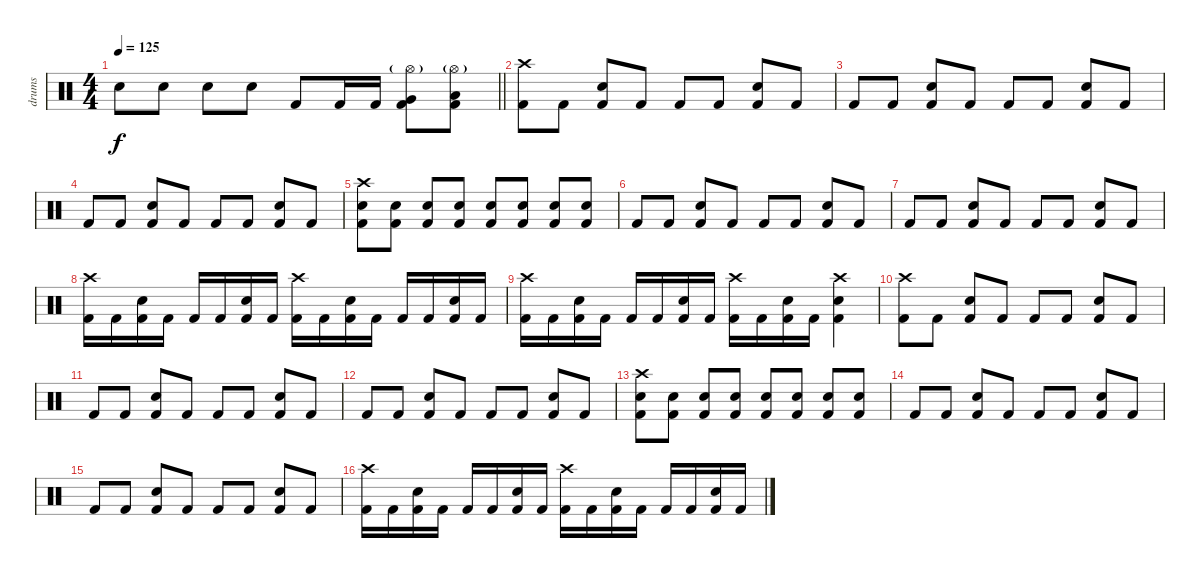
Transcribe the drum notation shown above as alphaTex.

\track ("drums" "drums") {instrument percussion}
\staff {score}
\articulation defaults
\ts (4 4)
\tempo 125
\clef neutral
\barLineRight lightlight
\ks c "Snare (hit) 2".8{dy f} "Snare (hit) 2".8 "Snare (hit) 2".8 "Snare (hit) 2".8 "Kick (hit) 2".8 "Kick (hit) 2".16 "Kick (hit) 2".16
("Very Low Tom (hit)" "Kick (hit) 2" "Hi-Hat (open)"{g}).8 ("Low Floor Tom (hit)" "Kick (hit) 2" "Hi-Hat (open)"{g}).8 |
("Crash high (hit)" "Kick (hit) 2").8 "Kick (hit) 2".8 ("Snare (hit) 2" "Kick (hit) 2").8 "Kick (hit) 2".8 "Kick (hit) 2".8 "Kick (hit) 2".8 ("Snare (hit) 2" "Kick (hit) 2").8 "Kick (hit) 2".8 |
"Kick (hit) 2".8 "Kick (hit) 2".8 ("Snare (hit) 2" "Kick (hit) 2").8 "Kick (hit) 2".8 "Kick (hit) 2".8 "Kick (hit) 2".8 ("Snare (hit) 2" "Kick (hit) 2").8 "Kick (hit) 2".8 |
"Kick (hit) 2".8 "Kick (hit) 2".8 ("Snare (hit) 2" "Kick (hit) 2").8 "Kick (hit) 2".8 "Kick (hit) 2".8 "Kick (hit) 2".8 ("Snare (hit) 2" "Kick (hit) 2").8 "Kick (hit) 2".8 |
("Crash high (hit)" "Snare (hit) 2" "Kick (hit) 2").8 ("Snare (hit) 2" "Kick (hit) 2").8 ("Snare (hit) 2" "Kick (hit) 2").8 ("Snare (hit) 2" "Kick (hit) 2").8 ("Snare (hit) 2" "Kick (hit) 2").8 ("Snare (hit) 2" "Kick (hit) 2").8 ("Snare (hit) 2" "Kick (hit) 2").8 ("Snare (hit) 2" "Kick (hit) 2").8 |
"Kick (hit) 2".8 "Kick (hit) 2".8 ("Snare (hit) 2" "Kick (hit) 2").8 "Kick (hit) 2".8 "Kick (hit) 2".8 "Kick (hit) 2".8 ("Snare (hit) 2" "Kick (hit) 2").8 "Kick (hit) 2".8 |
"Kick (hit) 2".8 "Kick (hit) 2".8 ("Snare (hit) 2" "Kick (hit) 2").8 "Kick (hit) 2".8 "Kick (hit) 2".8 "Kick (hit) 2".8 ("Snare (hit) 2" "Kick (hit) 2").8 "Kick (hit) 2".8 |
("Crash high (hit)" "Kick (hit) 2").16 "Kick (hit) 2".16 ("Snare (hit) 2" "Kick (hit) 2").16 "Kick (hit) 2".16 "Kick (hit) 2".16 "Kick (hit) 2".16 ("Snare (hit) 2" "Kick (hit) 2").16 "Kick (hit) 2".16 ("Crash high (hit)" "Kick (hit) 2").16 "Kick (hit) 2".16 ("Snare (hit) 2" "Kick (hit) 2").16 "Kick (hit) 2".16 "Kick (hit) 2".16 "Kick (hit) 2".16 ("Snare (hit) 2" "Kick (hit) 2").16 "Kick (hit) 2".16 |
("Crash high (hit)" "Kick (hit) 2").16 "Kick (hit) 2".16 ("Snare (hit) 2" "Kick (hit) 2").16 "Kick (hit) 2".16 "Kick (hit) 2".16 "Kick (hit) 2".16 ("Snare (hit) 2" "Kick (hit) 2").16 "Kick (hit) 2".16 ("Crash high (hit)" "Kick (hit) 2").16 "Kick (hit) 2".16 ("Snare (hit) 2" "Kick (hit) 2").16 "Kick (hit) 2".16 ("Crash high (hit)" "Snare (hit) 2" "Kick (hit) 2").4 |
("Crash high (hit)" "Kick (hit) 2").8 "Kick (hit) 2".8 ("Snare (hit) 2" "Kick (hit) 2").8 "Kick (hit) 2".8 "Kick (hit) 2".8 "Kick (hit) 2".8 ("Snare (hit) 2" "Kick (hit) 2").8 "Kick (hit) 2".8 |
"Kick (hit) 2".8 "Kick (hit) 2".8 ("Snare (hit) 2" "Kick (hit) 2").8 "Kick (hit) 2".8 "Kick (hit) 2".8 "Kick (hit) 2".8 ("Snare (hit) 2" "Kick (hit) 2").8 "Kick (hit) 2".8 |
"Kick (hit) 2".8 "Kick (hit) 2".8 ("Snare (hit) 2" "Kick (hit) 2").8 "Kick (hit) 2".8 "Kick (hit) 2".8 "Kick (hit) 2".8 ("Snare (hit) 2" "Kick (hit) 2").8 "Kick (hit) 2".8 |
("Crash high (hit)" "Snare (hit) 2" "Kick (hit) 2").8 ("Snare (hit) 2" "Kick (hit) 2").8 ("Snare (hit) 2" "Kick (hit) 2").8 ("Snare (hit) 2" "Kick (hit) 2").8 ("Snare (hit) 2" "Kick (hit) 2").8 ("Snare (hit) 2" "Kick (hit) 2").8 ("Snare (hit) 2" "Kick (hit) 2").8 ("Snare (hit) 2" "Kick (hit) 2").8 |
"Kick (hit) 2".8 "Kick (hit) 2".8 ("Snare (hit) 2" "Kick (hit) 2").8 "Kick (hit) 2".8 "Kick (hit) 2".8 "Kick (hit) 2".8 ("Snare (hit) 2" "Kick (hit) 2").8 "Kick (hit) 2".8 |
"Kick (hit) 2".8 "Kick (hit) 2".8 ("Snare (hit) 2" "Kick (hit) 2").8 "Kick (hit) 2".8 "Kick (hit) 2".8 "Kick (hit) 2".8 ("Snare (hit) 2" "Kick (hit) 2").8 "Kick (hit) 2".8 |
("Crash high (hit)" "Kick (hit) 2").16 "Kick (hit) 2".16 ("Snare (hit) 2" "Kick (hit) 2").16 "Kick (hit) 2".16 "Kick (hit) 2".16 "Kick (hit) 2".16 ("Snare (hit) 2" "Kick (hit) 2").16 "Kick (hit) 2".16 ("Crash high (hit)" "Kick (hit) 2").16 "Kick (hit) 2".16 ("Snare (hit) 2" "Kick (hit) 2").16 "Kick (hit) 2".16 "Kick (hit) 2".16 "Kick (hit) 2".16 ("Snare (hit) 2" "Kick (hit) 2").16 "Kick (hit) 2".16
